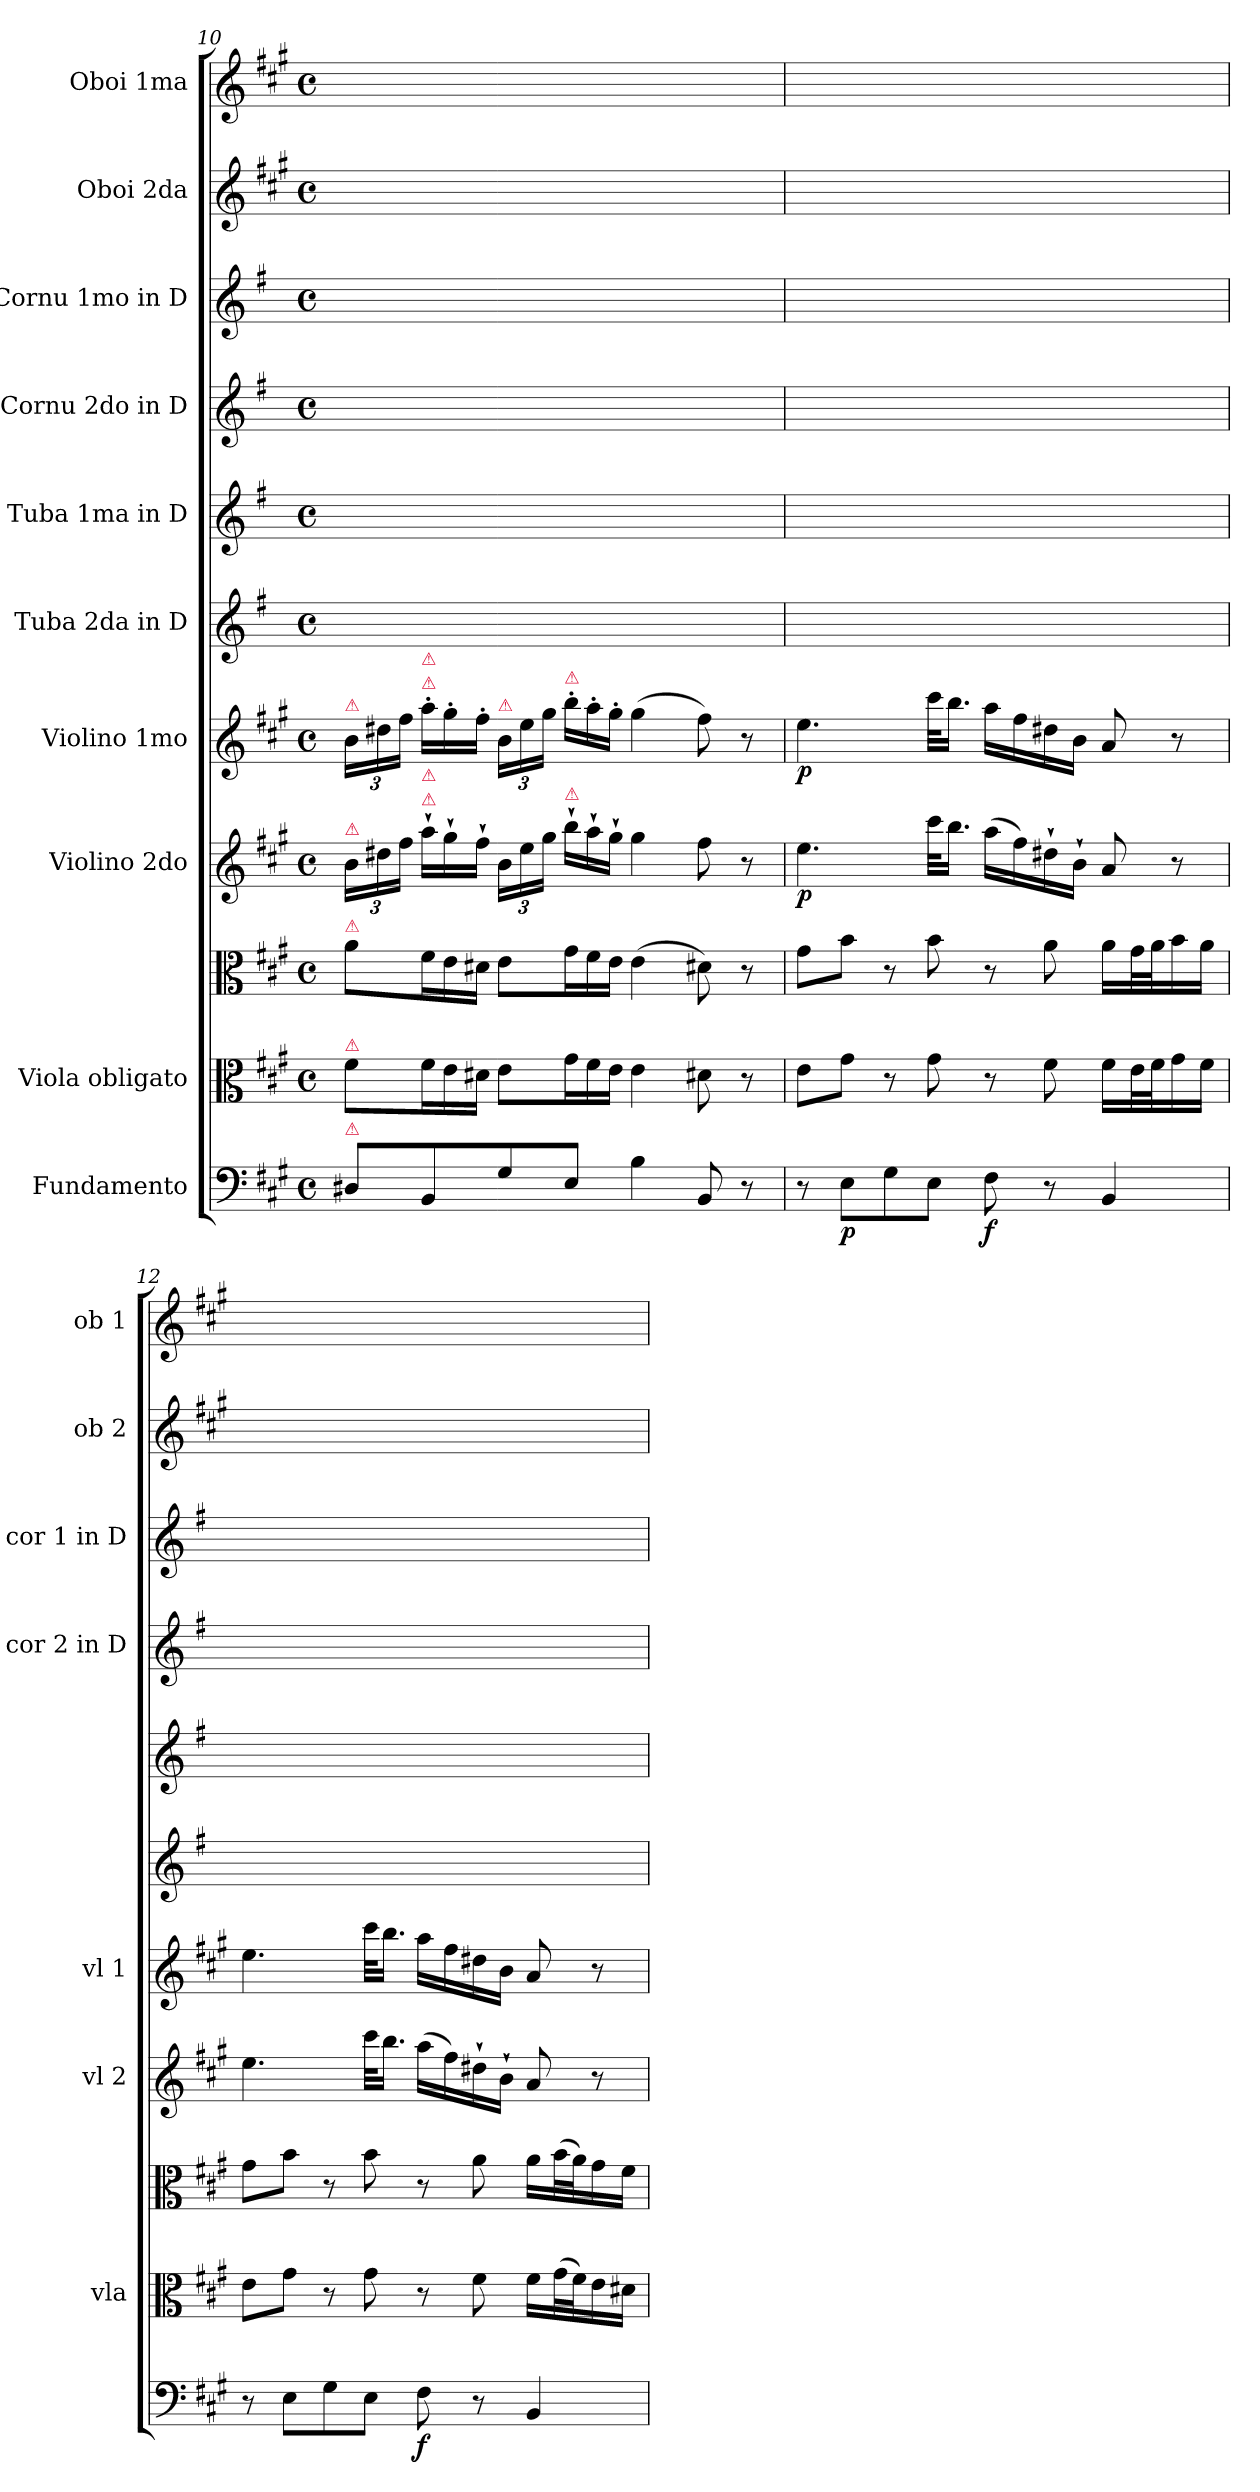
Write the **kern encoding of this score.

**kern	**dynam	**kern	**kern	**kern	**dynam	**kern	**dynam	**kern	**kern	**kern	**kern	**kern	**kern
*part11	*part11	*part10	*part9	*part8	*part8	*part7	*part7	*part6	*part5	*part4	*part3	*part2	*part1
*staff11	*staff11	*staff10	*staff9	*staff8	*staff8	*staff7	*staff7	*staff6	*staff5	*staff4	*staff3	*staff2	*staff1
*I"Fundamento	*	*I"Viola obligato	*	*I"Violino 2do	*	*I"Violino 1mo	*	*I"Tuba 2da in D	*I"Tuba 1ma in D	*I"Cornu 2do in D	*I"Cornu 1mo in D	*I"Oboi 2da	*I"Oboi 1ma
*	*	*I'vla	*	*I'vl 2	*	*I'vl 1	*	*	*	*I'cor 2 in D	*I'cor 1 in D	*I'ob 2	*I'ob 1
*clefF4	*	*clefC3	*clefC3	*clefG2	*	*clefG2	*	*clefG2	*clefG2	*clefG2	*clefG2	*clefG2	*clefG2
*	*	*	*	*	*	*	*	*ITrd-1c-2	*ITrd-1c-2	*ITrd6c10	*ITrd6c10	*	*
*k[f#c#g#]	*	*k[f#c#g#]	*k[f#c#g#]	*k[f#c#g#]	*	*k[f#c#g#]	*	*k[f#c#g#]	*k[f#c#g#]	*k[f#c#g#]	*k[f#c#g#]	*k[f#c#g#]	*k[f#c#g#]
*M4/4	*	*M4/4	*M4/4	*M4/4	*	*M4/4	*	*M4/4	*M4/4	*M4/4	*M4/4	*M4/4	*M4/4
*met(c)	*	*met(c)	*met(c)	*met(c)	*	*met(c)	*	*met(c)	*met(c)	*met(c)	*met(c)	*met(c)	*met(c)
=10	=10	=10	=10	=10	=10	=10	=10	=10	=10	=10	=10	=10	=10
!	!	!	!	!	!	!LO:TX:a:color=crimson:t=⚠	!	!	!	!	!	!	!
!	!	!	!	!LO:TX:a:color=crimson:t=⚠	!	!	!	!	!	!	!	!	!
!	!	!	!LO:TX:a:color=crimson:t=⚠	!	!	!	!	!	!	!	!	!	!
!	!	!LO:TX:a:color=crimson:t=⚠	!	!	!	!	!	!	!	!	!	!	!
!LO:TX:a:color=crimson:t=⚠	!	!	!	!	!	!	!	!	!	!	!	!	!
8D#X/L	.	8f#\L	8a\L	24b\LL	.	24b\LL	.	1ryy	1ryy	1ryy	1ryy	1ryy	1ryy
.	.	.	.	24dd#X\	.	24dd#X\	.	.	.	.	.	.	.
.	.	.	.	24ff#\JJ	.	24ff#\JJ	.	.	.	.	.	.	.
*	*	*Xtuplet	*Xtuplet	*Xtuplet	*	*Xtuplet	*	*	*	*	*	*	*
!	!	!	!	!	!	!LO:TX:a:color=crimson:t=⚠	!	!	!	!	!	!	!
!	!	!	!	!	!	!LO:TX:a:color=crimson:t=⚠	!	!	!	!	!	!	!
!	!	!	!	!LO:TX:a:color=crimson:t=⚠	!	!	!	!	!	!	!	!	!
!	!	!	!	!LO:TX:a:color=crimson:t=⚠	!	!	!	!	!	!	!	!	!
8BB/	.	24f#\L	24f#\L	24aa`\LL	.	24aa'\LL	.	.	.	.	.	.	.
.	.	24e\	24e\	24gg#`\	.	24gg#'\	.	.	.	.	.	.	.
.	.	24d#X\JJ	24d#X\JJ	24ff#`\JJ	.	24ff#'\JJ	.	.	.	.	.	.	.
*	*	*	*	*tuplet	*	*tuplet	*	*	*	*	*	*	*
!	!	!	!	!	!	!LO:TX:a:color=crimson:t=⚠	!	!	!	!	!	!	!
8G#\	.	8e\L	8e\L	24b\LL	.	24b\LL	.	.	.	.	.	.	.
.	.	.	.	24ee\	.	24ee\	.	.	.	.	.	.	.
.	.	.	.	24gg#\JJ	.	24gg#\JJ	.	.	.	.	.	.	.
*	*	*	*	*Xtuplet	*	*Xtuplet	*	*	*	*	*	*	*
!	!	!	!	!	!	!LO:TX:a:color=crimson:t=⚠	!	!	!	!	!	!	!
!	!	!	!	!LO:TX:a:color=crimson:t=⚠	!	!	!	!	!	!	!	!	!
8E\J	.	24g#\L	24g#\L	24bb`\LL	.	24bb'\LL	.	.	.	.	.	.	.
.	.	24f#\	24f#\	24aa`\	.	24aa'\	.	.	.	.	.	.	.
.	.	24e\JJ	24e\JJ	24gg#`\JJ	.	24gg#'\JJ	.	.	.	.	.	.	.
4B\	.	4e\	(4e\	4gg#\	.	(4gg#\	.	.	.	.	.	.	.
8BB/	.	8d#X\	8d#X\)	8ff#\	.	8ff#\)	.	.	.	.	.	.	.
8r	.	8r	8r	8r	.	8r	.	.	.	.	.	.	.
=11	=11	=11	=11	=11	=11	=11	=11	=11	=11	=11	=11	=11	=11
8r	.	8e\L	8g#\L	4.ee\	p	4.ee\	p	1ryy	1ryy	1ryy	1ryy	1ryy	1ryy
8E\L	p.	8g#\J	8b\J	.	.	.	.	.	.	.	.	.	.
8G#\	.	8r	8r	.	.	.	.	.	.	.	.	.	.
8E\J	.	8g#\	8b\	32ccc#\KLL	.	32ccc#\KLL	.	.	.	.	.	.	.
.	.	.	.	16.bb\JJ	.	16.bb\JJ	.	.	.	.	.	.	.
8F#\	f	8r	8r	(16aa\LL	.	16aa\LL	.	.	.	.	.	.	.
.	.	.	.	16ff#\)	.	16ff#\	.	.	.	.	.	.	.
8r	.	8f#\	8a\	16dd#X`\	.	16dd#X\	.	.	.	.	.	.	.
.	.	.	.	16b`\JJ	.	16b\JJ	.	.	.	.	.	.	.
4BB/	pi	16f#\LL	16a\LL	8a/	.	8a/	.	.	.	.	.	.	.
.	.	32e\L	32g#\L	.	.	.	.	.	.	.	.	.	.
.	.	32f#\J	32a\J	.	.	.	.	.	.	.	.	.	.
.	.	16g#\	16b\	8r	.	8r	.	.	.	.	.	.	.
.	.	16f#\JJ	16a\JJ	.	.	.	.	.	.	.	.	.	.
=12	=12	=12	=12	=12	=12	=12	=12	=12	=12	=12	=12	=12	=12
8r	.	8e\L	8g#\L	4.ee\	.	4.ee\	.	1ryy	1ryy	1ryy	1ryy	1ryy	1ryy
8E\L	pn	8g#\J	8b\J	.	.	.	.	.	.	.	.	.	.
8G#\	.	8r	8r	.	.	.	.	.	.	.	.	.	.
8E\J	.	8g#\	8b\	32ccc#\KLL	.	32ccc#\KLL	.	.	.	.	.	.	.
.	.	.	.	16.bb\JJ	.	16.bb\JJ	.	.	.	.	.	.	.
8F#\	f	8r	8r	(16aa\LL	.	16aa\LL	.	.	.	.	.	.	.
.	.	.	.	16ff#\)	.	16ff#\	.	.	.	.	.	.	.
8r	.	8f#\	8a\	16dd#X`\	.	16dd#X\	.	.	.	.	.	.	.
.	.	.	.	16b`\JJ	.	16b\JJ	.	.	.	.	.	.	.
4BB/	pa	16f#\LL	16a\LL	8a/	.	8a/	.	.	.	.	.	.	.
.	.	(32g#\L	(32b\L	.	.	.	.	.	.	.	.	.	.
.	.	32f#\J)	32a\J)	.	.	.	.	.	.	.	.	.	.
.	.	16e\	16g#\	8r	.	8r	.	.	.	.	.	.	.
.	.	16d#X\JJ	16f#\JJ	.	.	.	.	.	.	.	.	.	.
=	=	=	=	=	=	=	=	=	=	=	=	=	=
*-	*-	*-	*-	*-	*-	*-	*-	*-	*-	*-	*-	*-	*-
